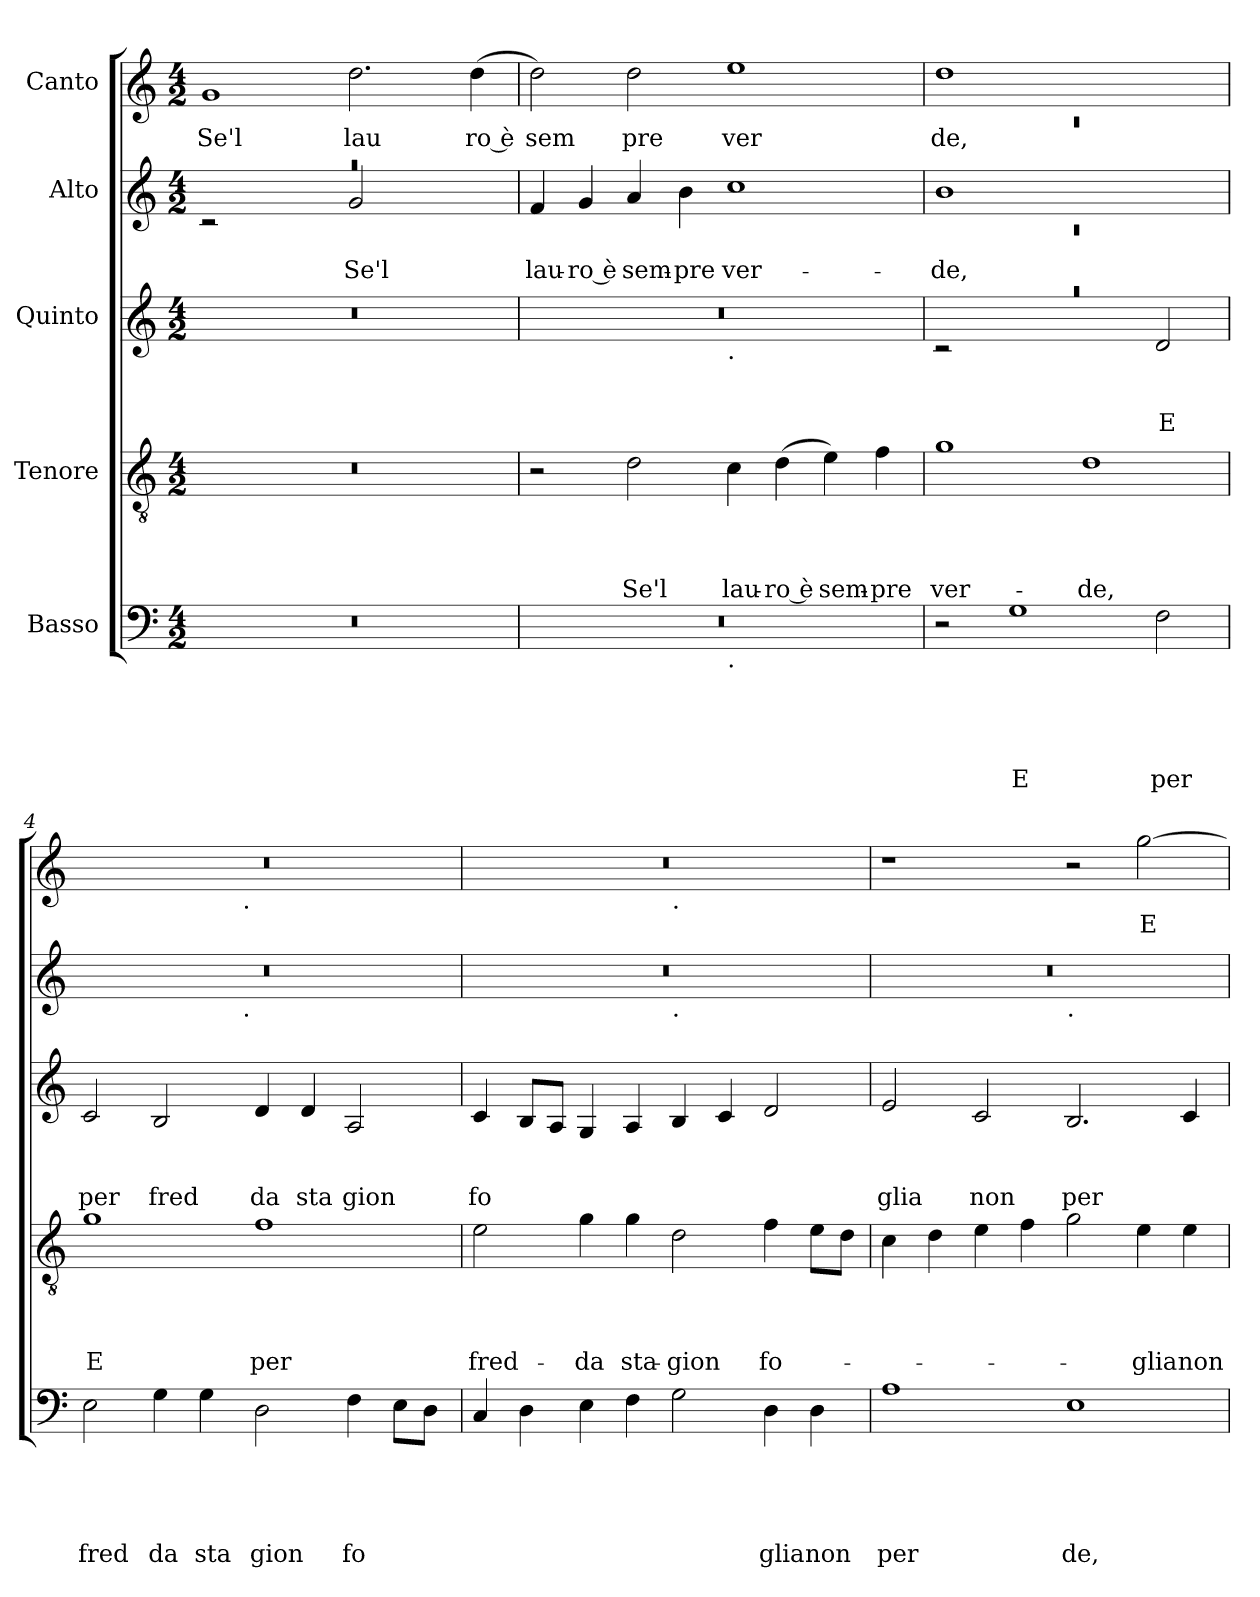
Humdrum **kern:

**kern	**text	**text	**text	**text	**text	**kern	**text	**text	**text	**text	**kern	**text	**text	**text	**kern	**text	**text	**kern	**text
*part5	*part5	*part5	*part5	*part5	*part5	*part4	*part4	*part4	*part4	*part4	*part3	*part3	*part3	*part3	*part2	*part2	*part2	*part1	*part1
*staff5	*staff5	*staff5	*staff5	*staff5	*staff5	*staff4	*staff4	*staff4	*staff4	*staff4	*staff3	*staff3	*staff3	*staff3	*staff2	*staff2	*staff2	*staff1	*staff1
*I"Basso	*	*	*	*	*	*I"Tenore	*	*	*	*	*I"Quinto	*	*	*	*I"Alto	*	*	*I"Canto	*
*clefF4	*	*	*	*	*	*clefGv2	*	*	*	*	*clefG2	*	*	*	*clefG2	*	*	*clefG2	*
*k[]	*	*	*	*	*	*k[]	*	*	*	*	*k[]	*	*	*	*k[]	*	*	*k[]	*
*C:	*	*	*	*	*	*C:	*	*	*	*	*C:	*	*	*	*C:	*	*	*C:	*
*M4/2	*	*	*	*	*	*M4/2	*	*	*	*	*M4/2	*	*	*	*M4/2	*	*	*M4/2	*
=1	=1	=1	=1	=1	=1	=1	=1	=1	=1	=1	=1	=1	=1	=1	=1	=1	=1	=1	=1
!	!	!	!	!	!	!	!	!	!	!	!	!	!	!	!LO:N:vis=1	!	!	!	!LO:LY:b
*	*	*	*	*	*	*	*	*	*	*	*	*	*	*	*^	*	*	*	*
0r	.	.	.	.	.	0r	.	.	.	.	0r	.	.	.	0raa	2rc	.	.	1g	Se'l
.	.	.	.	.	.	.	.	.	.	.	.	.	.	.	.	2ryy	.	.	.	.
!	!	!	!	!	!	!	!	!	!	!	!	!	!	!	!	!	!	!LO:LY:b	!	!LO:LY:b
.	.	.	.	.	.	.	.	.	.	.	.	.	.	.	.	2g/	.	Se'l	2.dd\	lau
.	.	.	.	.	.	.	.	.	.	.	.	.	.	.	.	2ryy	.	.	.	.
!	!	!	!	!	!	!	!	!	!	!	!	!	!	!	!	!	!	!	!	!LO:LY:b:rj
.	.	.	.	.	.	.	.	.	.	.	.	.	.	.	.	.	.	.	(<4dd\	ro è
*	*	*	*	*	*	*	*	*	*	*	*	*	*	*	*v	*v	*	*	*	*
=2	=2	=2	=2	=2	=2	=2	=2	=2	=2	=2	=2	=2	=2	=2	=2	=2	=2	=2	=2
!	!	!	!	!	!	!	!	!	!	!	!	!	!	!	!	!	!LO:LY:b	!	!LO:LY:b
*^	*	*	*	*	*	*	*	*	*	*	*^	*	*	*	*	*	*	*	*
0r	1ryy	.	.	.	.	.	2r	.	.	.	.	0r	1ryy	.	.	.	4f/	.	lau-	2dd\)	sem
!	!	!	!	!	!	!	!	!	!	!	!	!	!	!	!	!	!	!	!LO:LY:b:rj	!	!
.	.	.	.	.	.	.	.	.	.	.	.	.	.	.	.	.	4g/	.	-ro è	.	.
!	!	!	!	!	!	!	!	!	!	!	!LO:LY:b	!	!	!	!	!	!	!	!LO:LY:b	!	!LO:LY:b
.	.	.	.	.	.	.	2d\	.	.	.	Se'l	.	.	.	.	.	4a/	.	sem-	2dd\	pre
!	!	!	!	!	!	!	!	!	!	!	!	!	!	!	!	!	!	!	!LO:LY:b	!	!
.	.	.	.	.	.	.	.	.	.	.	.	.	.	.	.	.	4b\	.	-pre	.	.
!	!	!	!	!	!	!	!	!	!	!	!	!	!LO:TX:b:t=.	!	!	!	!	!	!	!	!
!	!LO:TX:b:t=.	!	!	!	!	!	!	!	!	!	!	!	!	!	!	!	!	!	!	!	!
!	!	!	!	!	!	!	!	!	!	!	!LO:LY:b	!	!	!	!	!	!	!	!LO:LY:b	!	!LO:LY:b
.	1ryy	.	.	.	.	.	4c\	.	.	.	lau-	.	1ryy	.	.	.	1cc	.	ver-	1ee	ver
!	!	!	!	!	!	!	!	!	!	!	!LO:LY:b:rj	!	!	!	!	!	!	!	!	!	!
.	.	.	.	.	.	.	(<4d\	.	.	.	-ro è	.	.	.	.	.	.	.	.	.	.
!	!	!	!	!	!	!	!	!	!	!	!LO:LY:b	!	!	!	!	!	!	!	!	!	!
.	.	.	.	.	.	.	4e\)	.	.	.	sem-	.	.	.	.	.	.	.	.	.	.
!	!	!	!	!	!	!	!	!	!	!	!LO:LY:b	!	!	!	!	!	!	!	!	!	!
.	.	.	.	.	.	.	4f\	.	.	.	-pre	.	.	.	.	.	.	.	.	.	.
=3	=3	=3	=3	=3	=3	=3	=3	=3	=3	=3	=3	=3	=3	=3	=3	=3	=3	=3	=3	=3	=3
*	*	*	*	*	*	*	*	*	*	*	*	*	*	*	*	*	*^	*	*	*^	*
!	!	!	!	!	!	!	!	!	!	!	!LO:LY:b	!LO:N:vis=1	!	!	!	!	!	!LO:N:vis=1	!	!LO:LY:b	!	!LO:N:vis=1	!LO:LY:b
*v	*v	*	*	*	*	*	*	*	*	*	*	*	*	*	*	*	*	*	*	*	*	*	*
2r	.	.	.	.	.	1g	.	.	.	ver-	0raa	2rc	.	.	.	1b	0rc	.	-de,	1dd	0rc	de,
!	!	!	!	!	!LO:LY:b	!	!	!	!	!	!	!	!	!	!	!	!	!	!	!	!	!
1G	.	.	.	.	E	.	.	.	.	.	.	1ryy	.	.	.	.	.	.	.	.	.	.
!	!	!	!	!	!	!	!	!	!	!LO:LY:b	!	!	!	!	!	!	!	!	!	!	!	!
.	.	.	.	.	.	1d	.	.	.	-de,	.	.	.	.	.	1ryy	.	.	.	1ryy	.	.
!	!	!	!	!	!LO:LY:b	!	!	!	!	!	!	!	!	!	!LO:LY:b	!	!	!	!	!	!	!
2F\	.	.	.	.	per	.	.	.	.	.	.	2d/	.	.	E	.	.	.	.	.	.	.
=4	=4	=4	=4	=4	=4	=4	=4	=4	=4	=4	=4	=4	=4	=4	=4	=4	=4	=4	=4	=4	=4	=4
!	!	!	!	!	!LO:LY:b	!	!	!	!	!LO:LY:b	!	!	!	!	!LO:LY:b	!	!	!	!	!	!	!
*	*	*	*	*	*	*	*	*	*	*	*v	*v	*	*	*	*	*	*	*	*	*	*
2E\	.	.	.	.	fred	1g	.	.	.	E	2c/	.	.	per	0r	2ryy	.	.	0r	2ryy	.
!	!	!	!	!	!LO:LY:b	!	!	!	!	!	!	!	!	!LO:LY:b	!	!	!	!	!	!	!
4G\	.	.	.	.	da	.	.	.	.	.	2B/	.	.	fred	.	4...ryy	.	.	.	4...ryy	.
!	!	!	!	!	!LO:LY:b	!	!	!	!	!	!	!	!	!	!	!	!	!	!	!	!
4G\	.	.	.	.	sta	.	.	.	.	.	.	.	.	.	.	.	.	.	.	.	.
!	!	!	!	!	!	!	!	!	!	!	!	!	!	!	!	!	!	!	!	!LO:TX:b:t=.	!
!	!	!	!	!	!	!	!	!	!	!	!	!	!	!	!	!LO:TX:b:t=.	!	!	!	!	!
.	.	.	.	.	.	.	.	.	.	.	.	.	.	.	.	1ryy	.	.	.	1ryy	.
!	!	!	!	!	!LO:LY:b	!	!	!	!	!LO:LY:b	!	!	!	!LO:LY:b	!	!	!	!	!	!	!
2D\	.	.	.	.	gion	1f	.	.	.	per	4d/	.	.	da	.	.	.	.	.	.	.
!	!	!	!	!	!	!	!	!	!	!	!	!	!	!LO:LY:b	!	!	!	!	!	!	!
.	.	.	.	.	.	.	.	.	.	.	4d/	.	.	sta	.	.	.	.	.	.	.
!	!	!	!	!	!LO:LY:b	!	!	!	!	!	!	!	!	!LO:LY:b	!	!	!	!	!	!	!
4F\	.	.	.	.	fo	.	.	.	.	.	2A/	.	.	gion	.	.	.	.	.	.	.
8E\L	.	.	.	.	.	.	.	.	.	.	.	.	.	.	.	.	.	.	.	.	.
8D\J	.	.	.	.	.	.	.	.	.	.	.	.	.	.	.	.	.	.	.	.	.
.	.	.	.	.	.	.	.	.	.	.	.	.	.	.	.	32ryy	.	.	.	32ryy	.
!!LO:LB:g=z	!!
=5	=5	=5	=5	=5	=5	=5	=5	=5	=5	=5	=5	=5	=5	=5	=5	=5	=5	=5	=5	=5	=5
!	!	!	!	!	!	!	!	!	!	!LO:LY:b	!	!	!	!LO:LY:b	!	!	!	!	!	!	!
4C/	.	.	.	.	.	2e\	.	.	.	fred-	4c/	.	.	fo	0r	1ryy	.	.	0r	1ryy	.
4D\	.	.	.	.	.	.	.	.	.	.	8B/L	.	.	.	.	.	.	.	.	.	.
.	.	.	.	.	.	.	.	.	.	.	8A/J	.	.	.	.	.	.	.	.	.	.
!	!	!	!	!	!	!	!	!	!	!LO:LY:b	!	!	!	!	!	!	!	!	!	!	!
4E\	.	.	.	.	.	4g\	.	.	.	-da	4G/	.	.	.	.	.	.	.	.	.	.
!	!	!	!	!	!	!	!	!	!	!LO:LY:b	!	!	!	!	!	!	!	!	!	!	!
4F\	.	.	.	.	.	4g\	.	.	.	sta-	4A/	.	.	.	.	.	.	.	.	.	.
!	!	!	!	!	!	!	!	!	!	!	!	!	!	!	!	!	!	!	!	!LO:TX:b:t=.	!
!	!	!	!	!	!	!	!	!	!	!	!	!	!	!	!	!LO:TX:b:t=.	!	!	!	!	!
!	!	!	!	!	!	!	!	!	!	!LO:LY:b	!	!	!	!	!	!	!	!	!	!	!
2G\	.	.	.	.	.	2d\	.	.	.	-gion	4B/	.	.	.	.	1ryy	.	.	.	1ryy	.
.	.	.	.	.	.	.	.	.	.	.	4c/	.	.	.	.	.	.	.	.	.	.
!	!	!	!	!	!LO:LY:b	!	!	!	!	!LO:LY:b	!	!	!	!	!	!	!	!	!	!	!
4D\	.	.	.	.	glia	4f\	.	.	.	fo-	2d/	.	.	.	.	.	.	.	.	.	.
!	!	!	!	!	!LO:LY:b	!	!	!	!	!	!	!	!	!	!	!	!	!	!	!	!
4D\	.	.	.	.	non	8e\L	.	.	.	.	.	.	.	.	.	.	.	.	.	.	.
.	.	.	.	.	.	8d\J	.	.	.	.	.	.	.	.	.	.	.	.	.	.	.
=6	=6	=6	=6	=6	=6	=6	=6	=6	=6	=6	=6	=6	=6	=6	=6	=6	=6	=6	=6	=6	=6
!	!	!	!	!	!LO:LY:b	!	!	!	!	!	!	!	!	!LO:LY:b	!	!	!	!	!	!	!
*	*	*	*	*	*	*	*	*	*	*	*	*	*	*	*	*	*	*	*v	*v	*
1A	.	.	.	.	per	4c\	.	.	.	.	2e/	.	.	glia	0r	1ryy	.	.	1r	.
.	.	.	.	.	.	4d\	.	.	.	.	.	.	.	.	.	.	.	.	.	.
!	!	!	!	!	!	!	!	!	!	!	!	!	!	!LO:LY:b	!	!	!	!	!	!
.	.	.	.	.	.	4e\	.	.	.	.	2c/	.	.	non	.	.	.	.	.	.
.	.	.	.	.	.	4f\	.	.	.	.	.	.	.	.	.	.	.	.	.	.
!	!	!	!	!	!	!	!	!	!	!	!	!	!	!	!	!LO:TX:b:t=.	!	!	!	!
!	!	!	!	!	!LO:LY:b	!	!	!	!	!	!	!	!	!LO:LY:b	!	!	!	!	!	!
1E	.	.	.	.	de,	2g\	.	.	.	.	2.B/	.	.	per	.	1ryy	.	.	2r	.
!	!	!	!	!	!	!	!	!	!	!LO:LY:b	!	!	!	!	!	!	!	!	!	!LO:LY:b
.	.	.	.	.	.	4e\	.	.	.	-glia	.	.	.	.	.	.	.	.	[>2gg\	E
!	!	!	!	!	!	!	!	!	!	!LO:LY:b	!	!	!	!	!	!	!	!	!	!
.	.	.	.	.	.	4e\	.	.	.	non	4c/	.	.	.	.	.	.	.	.	.
*	*	*	*	*	*	*	*	*	*	*	*	*	*	*	*v	*v	*	*	*	*
=	=	=	=	=	=	=	=	=	=	=	=	=	=	=	=	=	=	=	=
*-	*-	*-	*-	*-	*-	*-	*-	*-	*-	*-	*-	*-	*-	*-	*-	*-	*-	*-	*-
